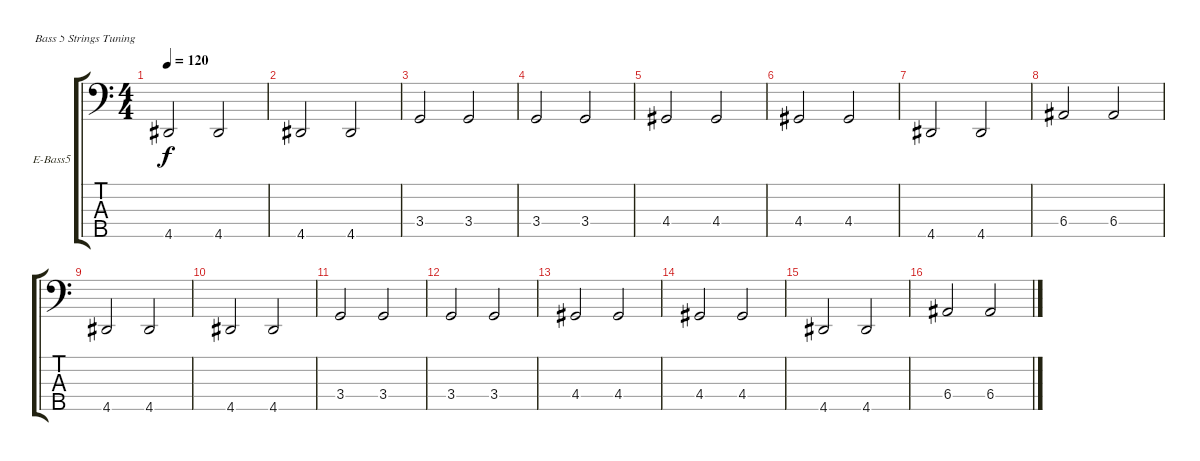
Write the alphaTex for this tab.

\bracketExtendMode groupsimilarinstruments
\firstSystemTrackNameOrientation horizontal
\otherSystemsTrackNameOrientation horizontal
\track ("Electric Bass" "E-Bass5") {instrument electricbassfinger}
\staff {score tabs}
\tuning (G2 D2 A1 E1 B0)
\ts (4 4)
\tempo 120
\clef f4
\ks c
4.5.2{dy f} 4.5.2 |
4.5.2 4.5.2 |
3.4.2 3.4.2 |
3.4.2 3.4.2 |
4.4.2 4.4.2 |
4.4.2 4.4.2 |
4.5.2 4.5.2 |
6.4.2 6.4.2 |
4.5.2 4.5.2 |
4.5.2 4.5.2 |
3.4.2 3.4.2 |
3.4.2 3.4.2 |
4.4.2 4.4.2 |
4.4.2 4.4.2 |
4.5.2 4.5.2 |
6.4.2 6.4.2
